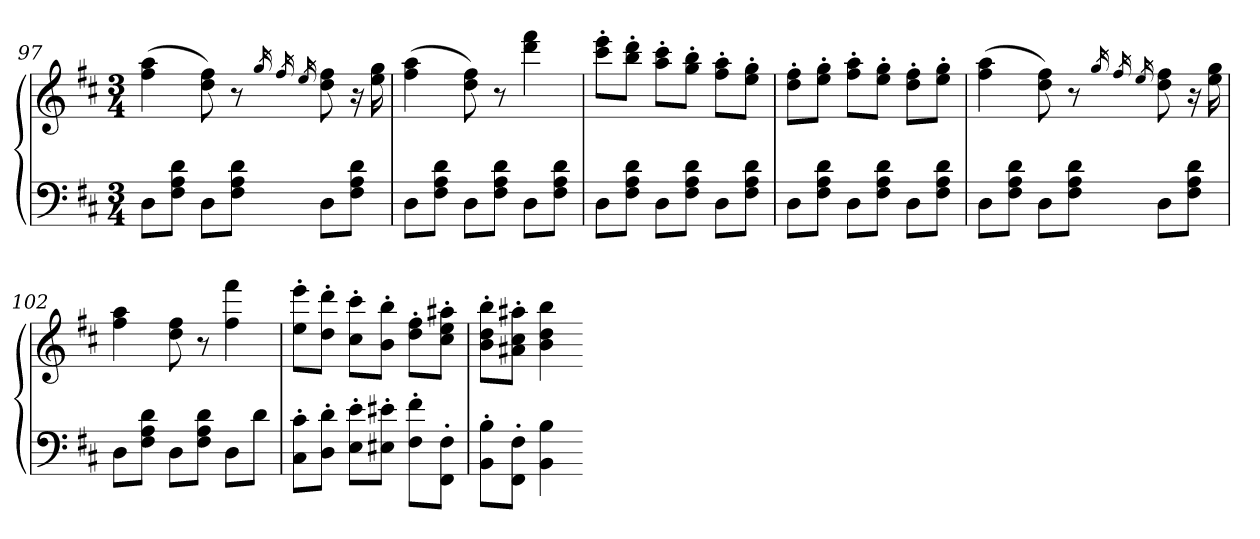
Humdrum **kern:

**kern	**kern
*part1	*part1
*staff2	*staff1
*clefF4	*clefG2
*k[f#c#]	*k[f#c#]
*D:	*D:
*M3/4	*M3/4
=97	=97
8DL	(4ff# 4aa
8F# 8A 8dJ	.
8DL	8dd 8ff#)
8F# 8A 8dJ	8r
.	16qgg
.	16qff#
.	16qee
8DL	8dd 8ff#
8F# 8A 8dJ	16r
.	16ee 16gg
=98	=98
8DL	(4ff# 4aa
8F# 8A 8dJ	.
8DL	8dd 8ff#)
8F# 8A 8dJ	8r
8DL	4ddd 4fff#
8F# 8A 8dJ	.
=99	=99
8DL	8ccc#' 8eee'L
8F# 8A 8dJ	8bb' 8ddd'J
8DL	8aa' 8ccc#'L
8F# 8A 8dJ	8gg' 8bb'J
8DL	8ff#' 8aa'L
8F# 8A 8dJ	8ee' 8gg'J
=100	=100
8DL	8dd' 8ff#'L
8F# 8A 8dJ	8ee' 8gg'J
8DL	8ff#' 8aa'L
8F# 8A 8dJ	8ee' 8gg'J
8DL	8dd' 8ff#'L
8F# 8A 8dJ	8ee' 8gg'J
=101	=101
8DL	(4ff# 4aa
8F# 8A 8dJ	.
8DL	8dd 8ff#)
8F# 8A 8dJ	8r
.	16qgg
.	16qff#
.	16qee
8DL	8dd 8ff#
8F# 8A 8dJ	16r
.	16ee 16gg
=102	=102
8DL	4ff# 4aa
8F# 8A 8dJ	.
8DL	8dd 8ff#
8F# 8A 8dJ	8r
8DL	4ff# 4fff#
8dJ	.
=103	=103
8C#' 8c#'L	8ee' 8eee'L
8D' 8d'J	8dd' 8ddd'J
8E' 8e'L	8cc#' 8ccc#'L
8E#X' 8e#X'J	8b' 8bb'J
8F#' 8f#'L	8dd' 8ff#'L
8FF#' 8F#'J	8cc#' 8ee' 8aa#X'J
=104	=104
8BB' 8B'L	8b' 8dd' 8bb'L
8FF#' 8F#'J	8a#X' 8cc#' 8aa#X'J
4BB 4B	4b 4dd 4bb
=-	=-
*-	*-
